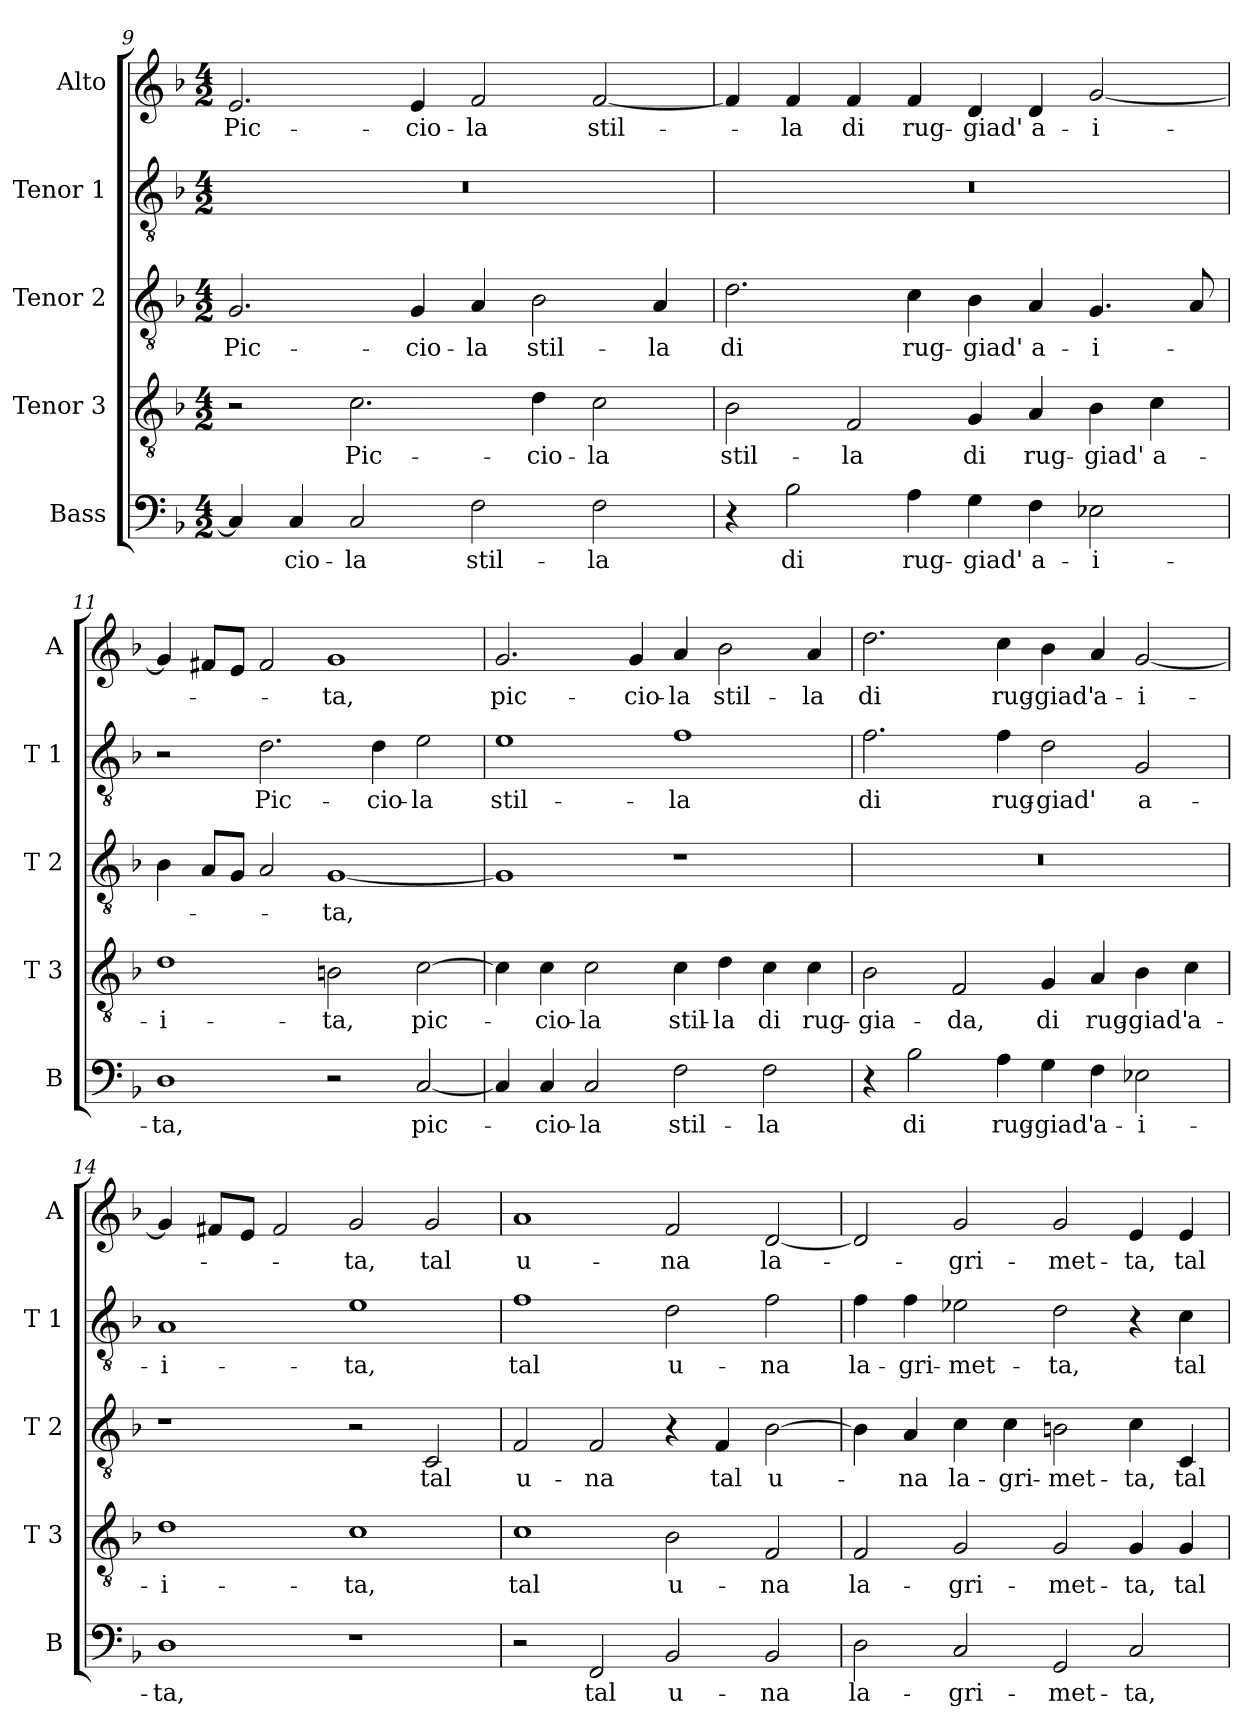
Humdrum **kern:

**kern	**text	**kern	**text	**kern	**text	**kern	**text	**kern	**text
*part5	*part5	*part4	*part4	*part3	*part3	*part2	*part2	*part1	*part1
*staff5	*staff5	*staff4	*staff4	*staff3	*staff3	*staff2	*staff2	*staff1	*staff1
*I"Bass	*	*I"Tenor 3	*	*I"Tenor 2	*	*I"Tenor 1	*	*I"Alto	*
*I'B	*	*I'T 3	*	*I'T 2	*	*I'T 1	*	*I'A	*
*clefF4	*	*clefGv2	*	*clefGv2	*	*clefGv2	*	*clefG2	*
*k[b-]	*	*k[b-]	*	*k[b-]	*	*k[b-]	*	*k[b-]	*
*F:	*	*F:	*	*F:	*	*F:	*	*F:	*
*M4/2	*	*M4/2	*	*M4/2	*	*M4/2	*	*M4/2	*
=9	=9	=9	=9	=9	=9	=9	=9	=9	=9
!	!	!	!	!	!LO:LY:b	!	!	!	!LO:LY:b
4C/]	.	2r	.	2.G/	Pic-	0r	.	2.e/	Pic-
!	!LO:LY:b	!	!	!	!	!	!	!	!
4C/	-cio-	.	.	.	.	.	.	.	.
!	!LO:LY:b	!	!LO:LY:b	!	!	!	!	!	!
2C/	-la	2.c\	Pic-	.	.	.	.	.	.
!	!	!	!	!	!LO:LY:b	!	!	!	!LO:LY:b
.	.	.	.	4G/	-cio-	.	.	4e/	-cio-
!	!LO:LY:b	!	!	!	!LO:LY:b	!	!	!	!LO:LY:b
2F\	stil-	.	.	4A/	-la	.	.	2f/	-la
!	!	!	!LO:LY:b	!	!LO:LY:b	!	!	!	!
.	.	4d\	-cio-	2B-\	stil-	.	.	.	.
!	!LO:LY:b	!	!LO:LY:b	!	!	!	!	!	!LO:LY:b
2F\	-la	2c\	-la	.	.	.	.	[2f/	stil-
!	!	!	!	!	!LO:LY:b	!	!	!	!
.	.	.	.	4A/	-la	.	.	.	.
!!LO:PB:g=z
=10	=10	=10	=10	=10	=10	=10	=10	=10	=10
!	!	!	!LO:LY:b	!	!LO:LY:b	!	!	!	!
4r	.	2B-\	stil-	2.d\	di	0r	.	4f/]	.
!	!LO:LY:b	!	!	!	!	!	!	!	!LO:LY:b
2B-\	di	.	.	.	.	.	.	4f/	-la
!	!	!	!LO:LY:b	!	!	!	!	!	!LO:LY:b
.	.	2F/	-la	.	.	.	.	4f/	di
!	!LO:LY:b	!	!	!	!LO:LY:b	!	!	!	!LO:LY:b
4A\	rug-	.	.	4c\	rug-	.	.	4f/	rug-
!	!LO:LY:b	!	!LO:LY:b	!	!LO:LY:b	!	!	!	!LO:LY:b
4G\	-giad'	4G/	di	4B-\	-giad'	.	.	4d/	-giad'
!	!LO:LY:b	!	!LO:LY:b	!	!LO:LY:b	!	!	!	!LO:LY:b
4F\	a-	4A/	rug-	4A/	a-	.	.	4d/	a-
!	!LO:LY:b	!	!LO:LY:b	!	!LO:LY:b	!	!	!	!LO:LY:b
2E-X\	-i-	4B-\	-giad'	4.G/	-i-	.	.	[2g/	-i-
!	!	!	!LO:LY:b	!	!	!	!	!	!
.	.	4c\	a-	.	.	.	.	.	.
.	.	.	.	8A/	.	.	.	.	.
=11	=11	=11	=11	=11	=11	=11	=11	=11	=11
!	!LO:LY:b	!	!LO:LY:b	!	!	!	!	!	!
1D	-ta,	1d	-i-	4B-\	.	2r	.	4g/]	.
.	.	.	.	8A/L	.	.	.	8f#X/L	.
.	.	.	.	8G/J	.	.	.	8e/J	.
!	!	!	!	!	!	!	!LO:LY:b	!	!
.	.	.	.	2A/	.	2.d\	Pic-	2f#/	.
!	!	!	!LO:LY:b	!	!LO:LY:b	!	!	!	!LO:LY:b
2r	.	2Bn\	-ta,	[1G	-ta,	.	.	1g	-ta,
!	!	!	!	!	!	!	!LO:LY:b	!	!
.	.	.	.	.	.	4d\	-cio-	.	.
!	!LO:LY:b	!	!LO:LY:b	!	!	!	!LO:LY:b	!	!
[2C/	pic-	[2c\	pic-	.	.	2e\	-la	.	.
=12	=12	=12	=12	=12	=12	=12	=12	=12	=12
!	!	!	!	!	!	!	!LO:LY:b	!	!LO:LY:b
4C/]	.	4c\]	.	1G]	.	1e	stil-	2.g/	pic-
!	!LO:LY:b	!	!LO:LY:b	!	!	!	!	!	!
4C/	-cio-	4c\	-cio-	.	.	.	.	.	.
!	!LO:LY:b	!	!LO:LY:b	!	!	!	!	!	!
2C/	-la	2c\	-la	.	.	.	.	.	.
!	!	!	!	!	!	!	!	!	!LO:LY:b
.	.	.	.	.	.	.	.	4g/	-cio-
!	!LO:LY:b	!	!LO:LY:b	!	!	!	!LO:LY:b	!	!LO:LY:b
2F\	stil-	4c\	stil-	1r	.	1f	-la	4a/	-la
!	!	!	!LO:LY:b	!	!	!	!	!	!LO:LY:b
.	.	4d\	-la	.	.	.	.	2b-\	stil-
!	!LO:LY:b	!	!LO:LY:b	!	!	!	!	!	!
2F\	-la	4c\	di	.	.	.	.	.	.
!	!	!	!LO:LY:b	!	!	!	!	!	!LO:LY:b
.	.	4c\	rug-	.	.	.	.	4a/	-la
!!LO:LB:g=z
=13	=13	=13	=13	=13	=13	=13	=13	=13	=13
!	!	!	!LO:LY:b	!	!	!	!LO:LY:b	!	!LO:LY:b
4r	.	2B-\	-gia-	0r	.	2.f\	di	2.dd\	di
!	!LO:LY:b	!	!	!	!	!	!	!	!
2B-\	di	.	.	.	.	.	.	.	.
!	!	!	!LO:LY:b	!	!	!	!	!	!
.	.	2F/	-da,	.	.	.	.	.	.
!	!LO:LY:b	!	!	!	!	!	!LO:LY:b	!	!LO:LY:b
4A\	rug-	.	.	.	.	4f\	rug-	4cc\	rug-
!	!LO:LY:b	!	!LO:LY:b	!	!	!	!LO:LY:b	!	!LO:LY:b
4G\	-giad'	4G/	di	.	.	2d\	-giad'	4b-\	-giad'
!	!LO:LY:b	!	!LO:LY:b	!	!	!	!	!	!LO:LY:b
4F\	a-	4A/	rug-	.	.	.	.	4a/	a-
!	!LO:LY:b	!	!LO:LY:b	!	!	!	!LO:LY:b	!	!LO:LY:b
2E-X\	-i-	4B-\	-giad'	.	.	2G/	a-	[2g/	-i-
!	!	!	!LO:LY:b	!	!	!	!	!	!
.	.	4c\	a-	.	.	.	.	.	.
=14	=14	=14	=14	=14	=14	=14	=14	=14	=14
!	!LO:LY:b	!	!LO:LY:b	!	!	!	!LO:LY:b	!	!
1D	-ta,	1d	-i-	1r	.	1A	-i-	4g/]	.
.	.	.	.	.	.	.	.	8f#X/L	.
.	.	.	.	.	.	.	.	8e/J	.
.	.	.	.	.	.	.	.	2f#/	.
!	!	!	!LO:LY:b	!	!	!	!LO:LY:b	!	!LO:LY:b
1r	.	1c	-ta,	2r	.	1e	-ta,	2g/	-ta,
!	!	!	!	!	!LO:LY:b	!	!	!	!LO:LY:b
.	.	.	.	2C/	tal	.	.	2g/	tal
=15	=15	=15	=15	=15	=15	=15	=15	=15	=15
!	!	!	!LO:LY:b	!	!LO:LY:b	!	!LO:LY:b	!	!LO:LY:b
2r	.	1c	tal	2F/	u-	1f	tal	1a	u-
!	!LO:LY:b	!	!	!	!LO:LY:b	!	!	!	!
2FF/	tal	.	.	2F/	-na	.	.	.	.
!	!LO:LY:b	!	!LO:LY:b	!	!	!	!LO:LY:b	!	!LO:LY:b
2BB-/	u-	2B-\	u-	4r	.	2d\	u-	2f/	-na
!	!	!	!	!	!LO:LY:b	!	!	!	!
.	.	.	.	4F/	tal	.	.	.	.
!	!LO:LY:b	!	!LO:LY:b	!	!LO:LY:b	!	!LO:LY:b	!	!LO:LY:b
2BB-/	-na	2F/	-na	[2B-\	u-	2f\	-na	[2d/	la-
=16	=16	=16	=16	=16	=16	=16	=16	=16	=16
!	!LO:LY:b	!	!LO:LY:b	!	!	!	!LO:LY:b	!	!
2D\	la-	2F/	la-	4B-\]	.	4f\	la-	2d/]	.
!	!	!	!	!	!LO:LY:b	!	!LO:LY:b	!	!
.	.	.	.	4A/	-na	4f\	-gri-	.	.
!	!LO:LY:b	!	!LO:LY:b	!	!LO:LY:b	!	!LO:LY:b	!	!LO:LY:b
2C/	-gri-	2G/	-gri-	4c\	la-	2e-X\	-met-	2g/	-gri-
!	!	!	!	!	!LO:LY:b	!	!	!	!
.	.	.	.	4c\	-gri-	.	.	.	.
!	!LO:LY:b	!	!LO:LY:b	!	!LO:LY:b	!	!LO:LY:b	!	!LO:LY:b
2GG/	-met-	2G/	-met-	2Bn\	-met-	2d\	-ta,	2g/	-met-
!	!LO:LY:b	!	!LO:LY:b	!	!LO:LY:b	!	!	!	!LO:LY:b
2C/	-ta,	4G/	-ta,	4c\	-ta,	4r	.	4e/	-ta,
!	!	!	!LO:LY:b	!	!LO:LY:b	!	!LO:LY:b	!	!LO:LY:b
.	.	4G/	tal	4C/	tal	4c\	tal	4e/	tal
=	=	=	=	=	=	=	=	=	=
*-	*-	*-	*-	*-	*-	*-	*-	*-	*-
